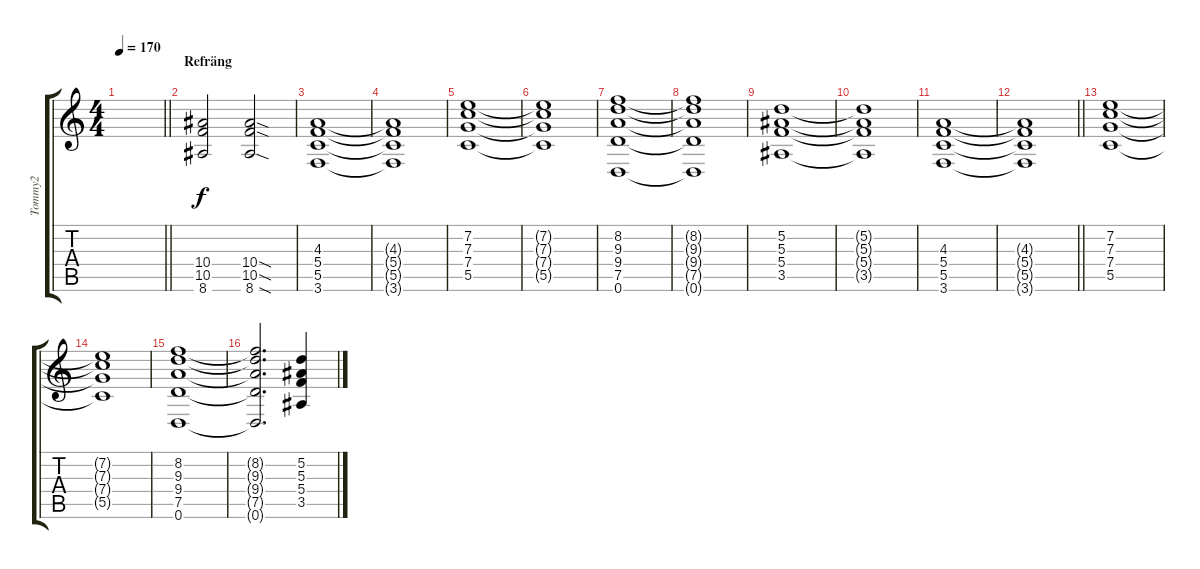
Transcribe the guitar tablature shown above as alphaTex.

\track ("Tommy2" "Tommy2") {instrument distortionguitar}
\staff {score tabs}
\tuning (D4 A3 F3 C3 G2 D2) {hide}
\ts (4 4)
\tempo 170
\clef g2
\barLineRight lightlight
\ks c
|
\section ("" "Refräng")
(10.4 10.5 8.6).2 (10.4{sod} 10.5{sod} 8.6{sod}).2 |
(4.3 5.4 5.5 3.6).1 |
(4.3{t} 5.4{t} 5.5{t} 3.6{t}).1 |
(7.2 7.3 7.4 5.5).1 |
(7.2{t} 7.3{t} 7.4{t} 5.5{t}).1 |
(8.2 9.3 9.4 7.5 0.6).1 |
(8.2{t} 9.3{t} 9.4{t} 7.5{t} 0.6{t}).1 |
(5.2 5.3 5.4 3.5).1 |
(5.2{t} 5.3{t} 5.4{t} 3.5{t}).1 |
(4.3 5.4 5.5 3.6).1 |
\barLineRight lightlight
(4.3{t} 5.4{t} 5.5{t} 3.6{t}).1 |
(7.2 7.3 7.4 5.5).1 |
(7.2{t} 7.3{t} 7.4{t} 5.5{t}).1 |
(8.2 9.3 9.4 7.5 0.6).1 |
(8.2{t} 9.3{t} 9.4{t} 7.5{t} 0.6{t}).2{d} (5.2 5.3 5.4 3.5).4
